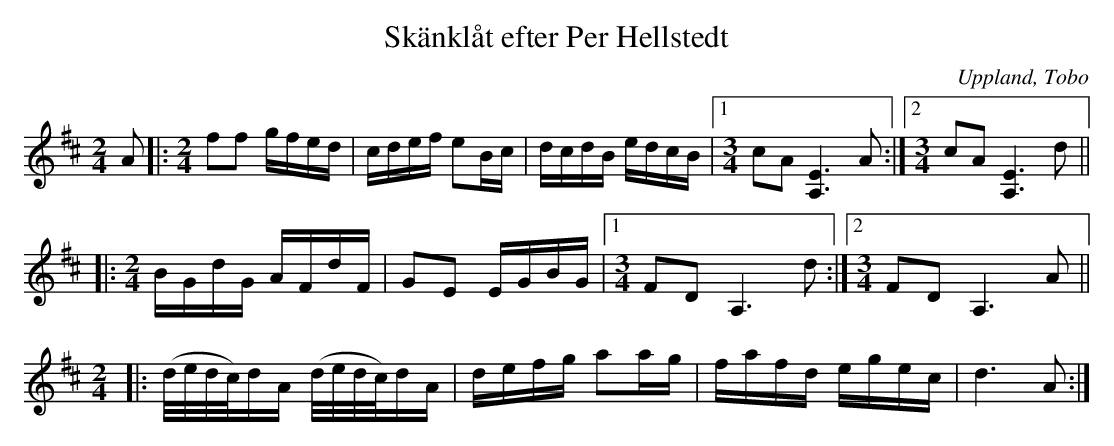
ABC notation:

X:1
T: Skänklåt efter Per Hellstedt
O: Uppland, Tobo
M: 2/4
L: 1/16
K: D
A2 |: [M: 2/4] f2f2 gfed | cdef e2Bc | dcdB edcB |1 [M:3/4] c2A2 [EA,]6 A2 :|2 [M:3/4] c2A2 [EA,]6 d2 ||
 |: [M: 2/4] BGdG AFdF | G2E2 EGBG |1 [M:3/4] F2D2 A,6 d2 :|2 [M:3/4] F2D2 A,6 A2 ||
[M: 2/4] |: (d/e/d/c/)dA (d/e/d/c/)dA | defg a2ag | fafd egec | d6 A2 :|
